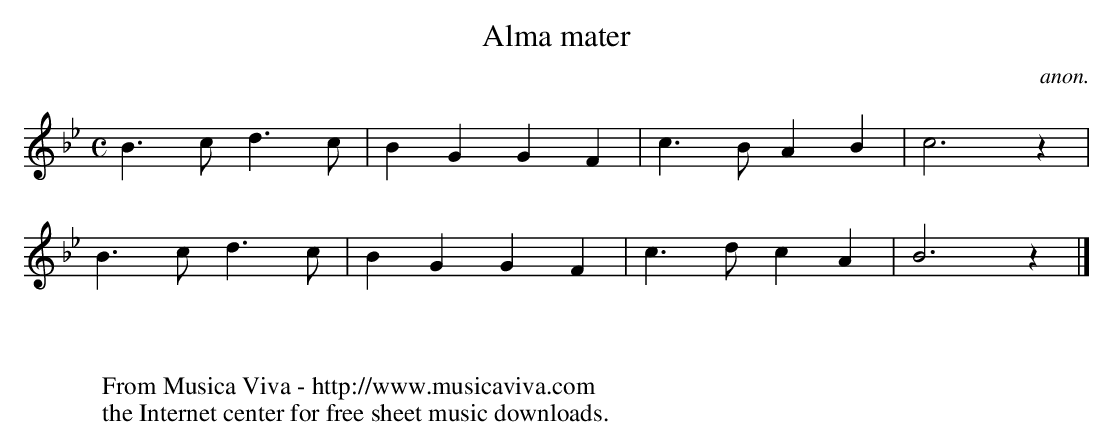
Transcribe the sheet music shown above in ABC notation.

X:1
T:Alma mater
C:anon.
M:C
L:1/4
K:Bb
B>cd>c|BGGF|c>BAB|c3 z|
B>cd>c|BGGF|c>dcA|B3 z|]
W:
W:
W:  From Musica Viva - http://www.musicaviva.com
W:  the Internet center for free sheet music downloads.
